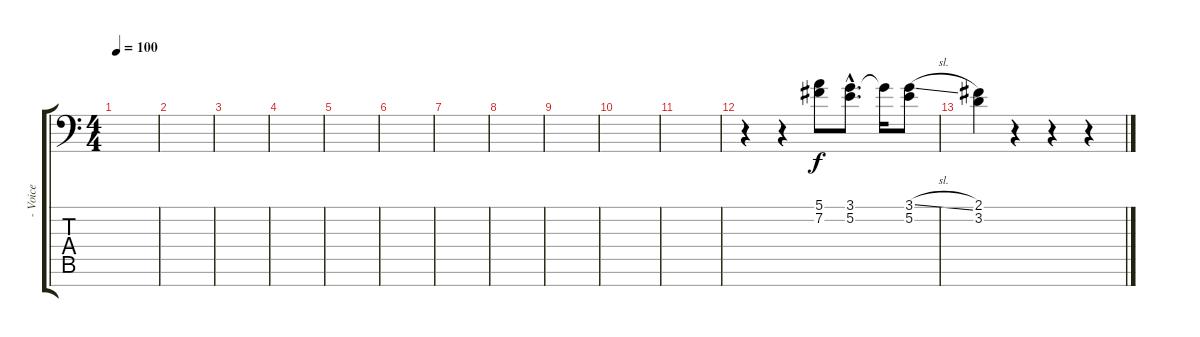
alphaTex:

\track ("- Voice" "- Voice") {instrument lead2sawtooth}
\staff {score tabs}
\tuning (E4 B3 G3 D3 A2 E2 C-1) {hide}
\ts (4 4)
\tempo 100
\clef f4
\ks c
|
|
|
|
|
|
|
|
|
|
|
r.4 r.4 (5.1 7.2).8 (3.1{hac} 5.2{hac}).8{d} 3.1{t}.16 (3.1{sl} 5.2).8 |
(2.1 3.2).4 r.4 r.4 r.4
